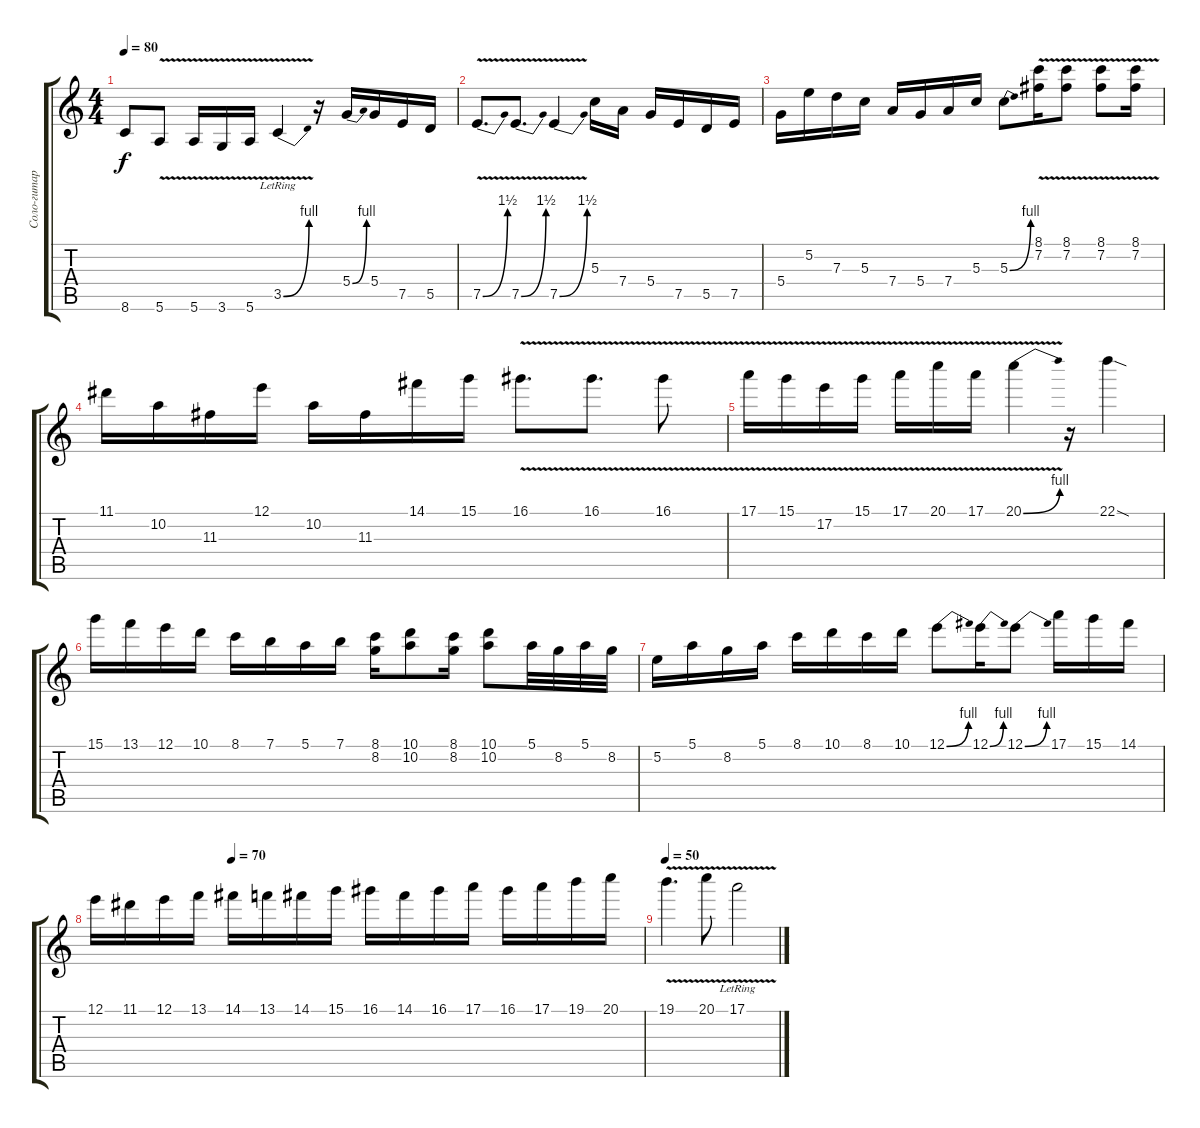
\track ("Соло-гитара доп" "Соло-гитар") {instrument distortionguitar}
\staff {score tabs}
\tuning (E4 B3 G3 D3 A2 E2) {hide}
\ts (4 4)
\tempo 80
\clef g2
\ks c
8.6.8{dy f} 5.6{v}.8 5.6{v}.16 3.6{v}.16 5.6{v}.16 3.5{be (bend 0 0 60 4) v lr}.4 r.16 5.4{be (bend 0 0 60 4)}.16 5.4.16 7.5.16 5.5.16 |
7.5{be (bend 0 0 60 6) v}.8{d} 7.5{be (bend 0 0 60 6) v}.8{d} 7.5{be (bend 0 0 60 6) v}.4 5.3.16 7.4.16 5.4.16 7.5.16 5.5.16 7.5.16 |
5.4.16 5.2.16 7.3.16 5.3.16 7.4.16 5.4.16 7.4.16 5.3.16 5.3{be (bend 0 0 60 4)}.8 (8.1{v} 7.2{v}).16 (8.1{v} 7.2{v}).8 (8.1{v} 7.2{v}).8 (8.1{v} 7.2{v}).16 |
11.1.16 10.2.16 11.3.16 12.1.16 10.2.16 11.3.16 14.1.16 15.1.16 16.1{v}.8{d} 16.1{v}.8{d} 16.1{v}.8 |
17.1{v}.16 15.1{v}.16 17.2{v}.16 15.1{v}.16 17.1{v}.16 20.1{v}.16 17.1{v}.16 20.1{be (bend 0 0 60 4) v}.4 r.16 22.1{sod}.4 |
15.1.16 13.1.16 12.1.16 10.1.16 8.1.16 7.1.16 5.1.16 7.1.16 (8.1 8.2).16 (10.1 10.2).8 (8.1 8.2).16 (10.1 10.2).8 5.1.32 8.2.32 5.1.32 8.2.32 |
5.2.16 5.1.16 8.2.16 5.1.16 8.1.16 10.1.16 8.1.16 10.1.16 12.1{be (bend 0 0 60 4)}.8 12.1{be (bend 0 0 60 4)}.16 12.1{be (bend 0 0 60 4)}.8 17.1.16 15.1.16 14.1.16 |
\tempo (70 0.25)
12.1.16 11.1.16 12.1.16 13.1.16 14.1.16 13.1.16 14.1.16 15.1.16 16.1.16 14.1.16 16.1.16 17.1.16 16.1.16 17.1.16 19.1.16 20.1.16 |
\tempo 50
19.1{v}.4{d} 20.1{v}.8 17.1{v lr}.2
